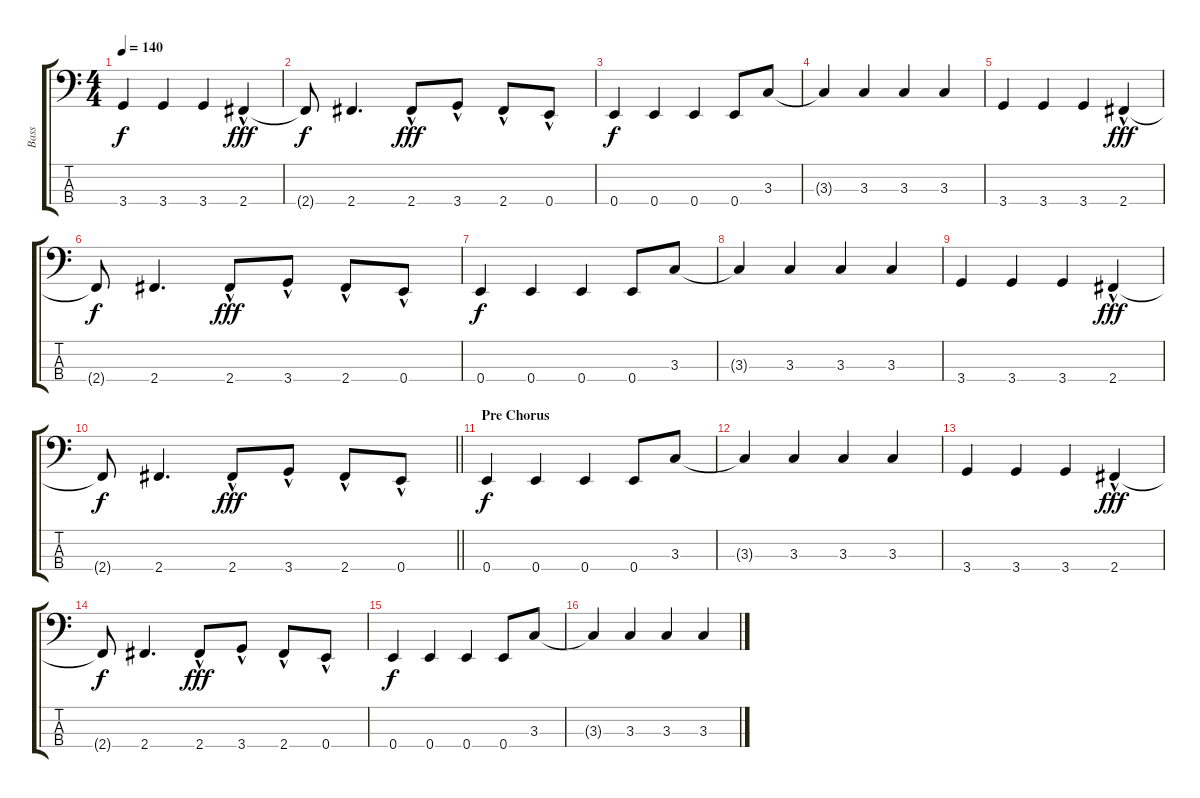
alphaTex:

\track ("Bass" "Bass") {instrument electricbasspick}
\staff {score tabs}
\tuning (G2 D2 A1 E1) {hide}
\ts (4 4)
\tempo 140
\clef f4
\ks c
3.4.4{dy f} 3.4.4 3.4.4 2.4{hac}.4{dy fff} |
2.4{t}.8{dy f} 2.4.4{d} 2.4{hac}.8{dy fff} 3.4{hac}.8 2.4{hac}.8 0.4{hac}.8 |
0.4.4{dy f} 0.4.4 0.4.4 0.4.8 3.3.8 |
3.3{t}.4 3.3.4 3.3.4 3.3.4 |
3.4.4 3.4.4 3.4.4 2.4{hac}.4{dy fff} |
2.4{t}.8{dy f} 2.4.4{d} 2.4{hac}.8{dy fff} 3.4{hac}.8 2.4{hac}.8 0.4{hac}.8 |
0.4.4{dy f} 0.4.4 0.4.4 0.4.8 3.3.8 |
3.3{t}.4 3.3.4 3.3.4 3.3.4 |
3.4.4 3.4.4 3.4.4 2.4{hac}.4{dy fff} |
\barLineRight lightlight
2.4{t}.8{dy f} 2.4.4{d} 2.4{hac}.8{dy fff} 3.4{hac}.8 2.4{hac}.8 0.4{hac}.8 |
\section ("" "Pre Chorus")
0.4.4{dy f} 0.4.4 0.4.4 0.4.8 3.3.8 |
3.3{t}.4 3.3.4 3.3.4 3.3.4 |
3.4.4 3.4.4 3.4.4 2.4{hac}.4{dy fff} |
2.4{t}.8{dy f} 2.4.4{d} 2.4{hac}.8{dy fff} 3.4{hac}.8 2.4{hac}.8 0.4{hac}.8 |
0.4.4{dy f} 0.4.4 0.4.4 0.4.8 3.3.8 |
3.3{t}.4 3.3.4 3.3.4 3.3.4
